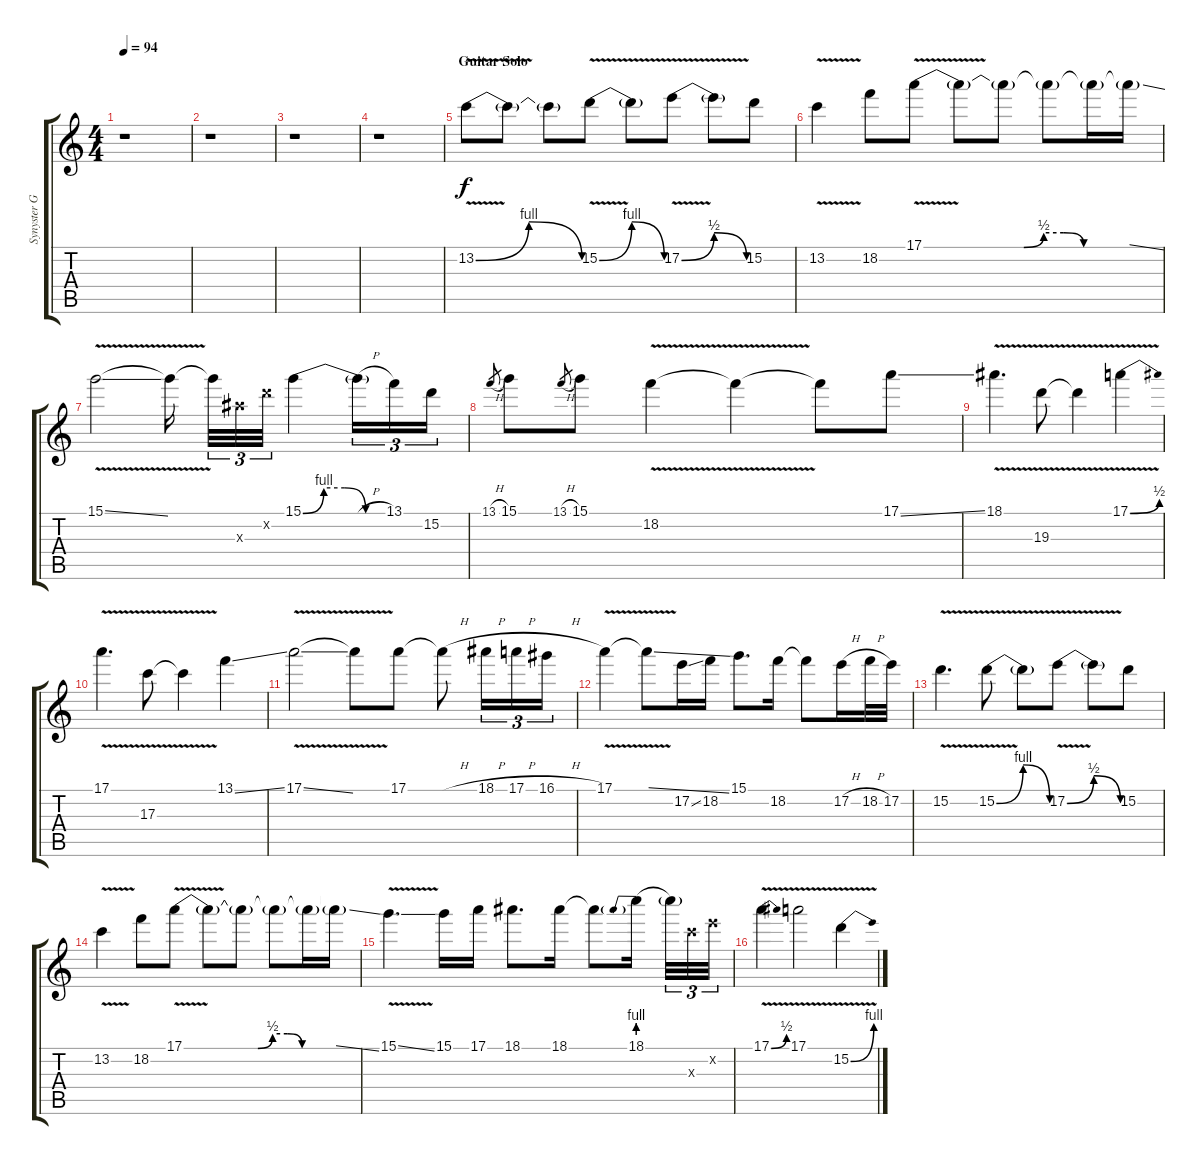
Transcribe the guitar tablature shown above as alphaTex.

\track ("Synyster Gates (Solo)" "Synyster G") {instrument distortionguitar}
\staff {score tabs}
\tuning (E4 B3 G3 D3 A2 D2) {hide}
\ts (4 4)
\tempo 94
\clef g2
\ks c
r.1{dy f} |
r.1 |
r.1 |
r.1 |
\section ("" "Guitar Solo")
13.2{be (bendrelease 0 0 15 4 55 4 60 0) v}.8 13.2{t}.8 13.2{t}.8 15.2{be (bendrelease 0 0 15 4 55 4 60 0) v}.8 15.2{t}.8 17.2{be (bendrelease 0 0 15 2 55 2 60 0) v}.8 17.2{t}.8 15.2.8 |
13.2{v}.4 18.2.8 17.1{be (custom 0 0 25 0 30 2 35 2 40 0 60 0) v}.8 17.1{t}.8 17.1{t}.8 17.1{t}.8 17.1{t}.16 17.1{ss t}.16 |
15.1{v ss}.2 15.1{t}.16 15.1{t}.32{tu (3 2)} 15.3{x}.32{tu (3 2)} 15.2{x}.32{tu (3 2)} 15.1{be (custom 0 0 15 4 30 4 45 0 60 0)}.4 15.1{h t}.16{tu (3 2)} 13.1.16{tu (3 2)} 15.2.16{tu (3 2)} |
13.1{h}.8{gr} 15.1.8 13.1{h}.8{gr} 15.1.8 18.2{v}.4 18.2{t}.4 18.2{t}.8 17.1{ss}.8 |
18.1{v}.4{d} 19.3{v}.8 19.3{t}.4 17.1{be (bend 0 0 60 2) v}.4 |
17.1{v}.4{d} 17.3{v}.8 17.3{t}.4 13.1{ss}.4 |
17.1{v ss}.2 17.1{t}.8 17.1.8 17.1{h t}.8 18.1{h}.16{tu (3 2)} 17.1{h}.16{tu (3 2)} 16.1{h}.16{tu (3 2)} |
17.1{v}.4 17.1{ss t}.8 17.2{ss}.16 18.2.16 15.1.8{d} 18.2.16 18.2{t}.8 17.2{h}.16 18.2{h}.32 17.2.32 |
15.2{v}.4{d} 15.2{be (bendrelease 0 0 15 4 55 4 60 0) v}.8 15.2{t}.8 17.2{be (bendrelease 0 0 15 2 55 2 60 0) v}.8 17.2{t}.8 15.2.8 |
13.2{v}.4 18.2.8 17.1{be (custom 0 0 25 0 30 2 35 2 40 0 60 0) v}.8 17.1{t}.8 17.1{t}.8 17.1{t}.8 17.1{t}.16 17.1{ss t}.16 |
15.1{v ss}.4{d} 15.1.16 17.1.16 18.1.8{d} 18.1.16 18.1{t}.8 18.1{be (prebend 0 4 60 4)}.16 18.1{t}.32{tu (3 2)} 17.3{x}.32{tu (3 2)} 17.2{x}.32{tu (3 2)} |
17.1{be (bend 0 0 60 2) v}.4 17.1{v}.2 15.2{be (bend 0 0 60 4) v}.4
